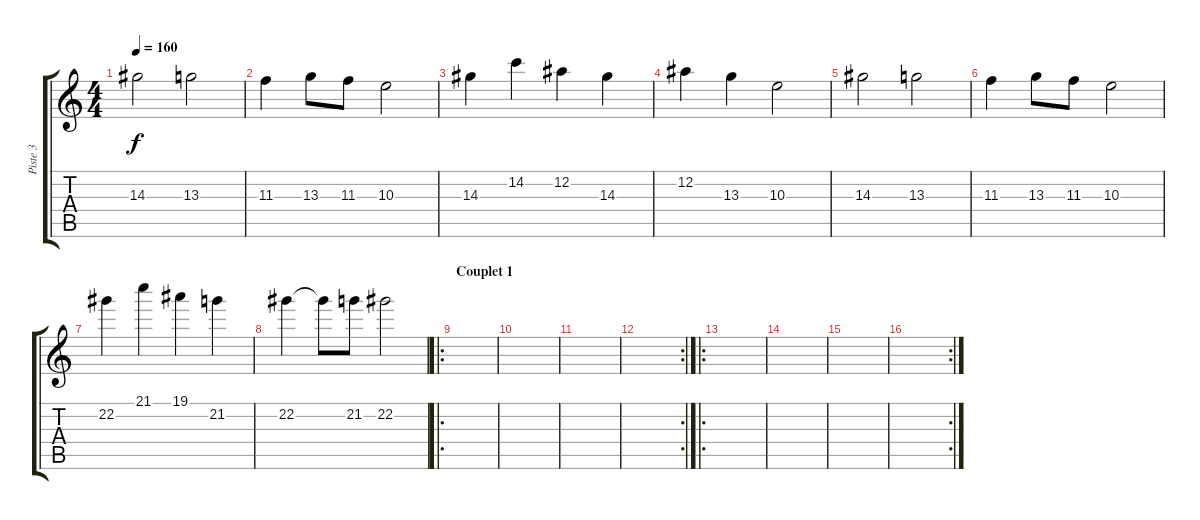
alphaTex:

\track ("Piste 3" "Piste 3") {instrument distortionguitar}
\staff {score tabs}
\tuning (Eb4 Bb3 Gb3 Db3 Ab2 Eb2) {hide}
\ts (4 4)
\tempo 160
\clef g2
\ks c
14.3.2{dy f} 13.3.2 |
11.3.4 13.3.8 11.3.8 10.3.2 |
14.3.4 14.2.4 12.2.4 14.3.4 |
12.2.4 13.3.4 10.3.2 |
14.3.2 13.3.2 |
11.3.4 13.3.8 11.3.8 10.3.2 |
22.2.4 21.1.4 19.1.4 21.2.4 |
22.2.4 22.2{t}.8 21.2.8 22.2.2 |
\ro
\section ("" "Couplet 1")
|
|
|
\rc 2
|
\ro
|
|
|
\rc 2
